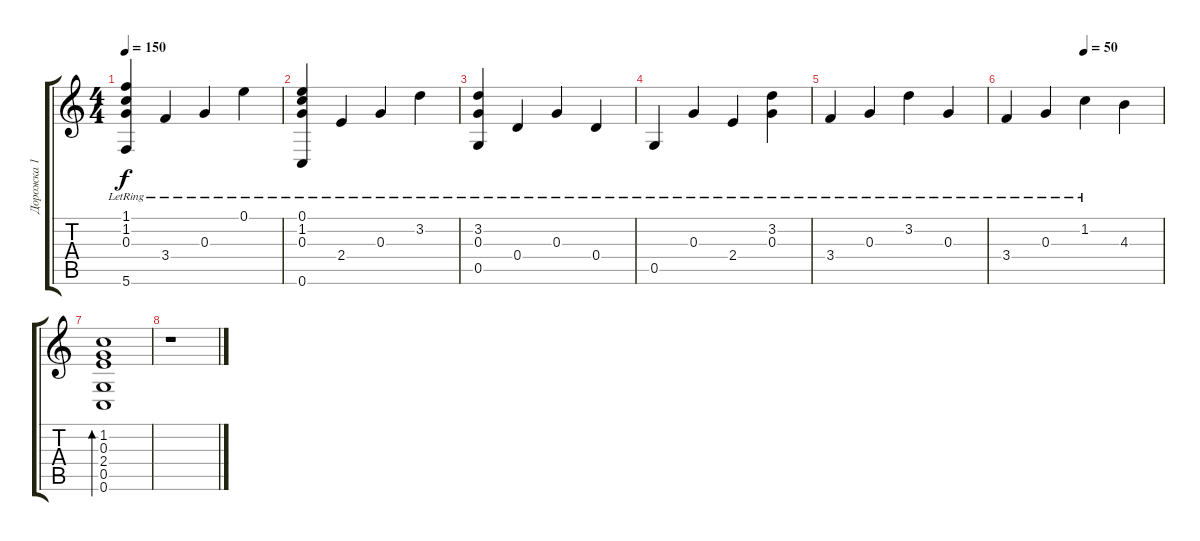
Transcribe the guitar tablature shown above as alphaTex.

\track ("Дорожка 1" "Дорожка 1") {instrument acousticguitarsteel}
\staff {score tabs}
\tuning (E4 B3 G3 D3 G2 C2) {hide}
\ts (4 4)
\tempo 150
\clef g2
\ks c
(1.1{lr} 1.2{lr} 0.3{lr} 5.6{lr}).4{dy f} 3.4{lr}.4 0.3{lr}.4 0.1{lr}.4 |
(0.1{lr} 1.2{lr} 0.3{lr} 0.6{lr}).4 2.4{lr}.4 0.3{lr}.4 3.2{lr}.4 |
(3.2{lr} 0.3{lr} 0.5{lr}).4 0.4{lr}.4 0.3{lr}.4 0.4{lr}.4 |
0.5{lr}.4 0.3{lr}.4 2.4{lr}.4 (3.2{lr} 0.3{lr}).4 |
3.4{lr}.4 0.3{lr}.4 3.2{lr}.4 0.3{lr}.4 |
\tempo (50 0.5)
3.4{lr}.4 0.3{lr}.4 1.2{lr}.4 4.3.4 |
(1.2 0.3 2.4 0.5 0.6).1{bd 480} |
r.1
